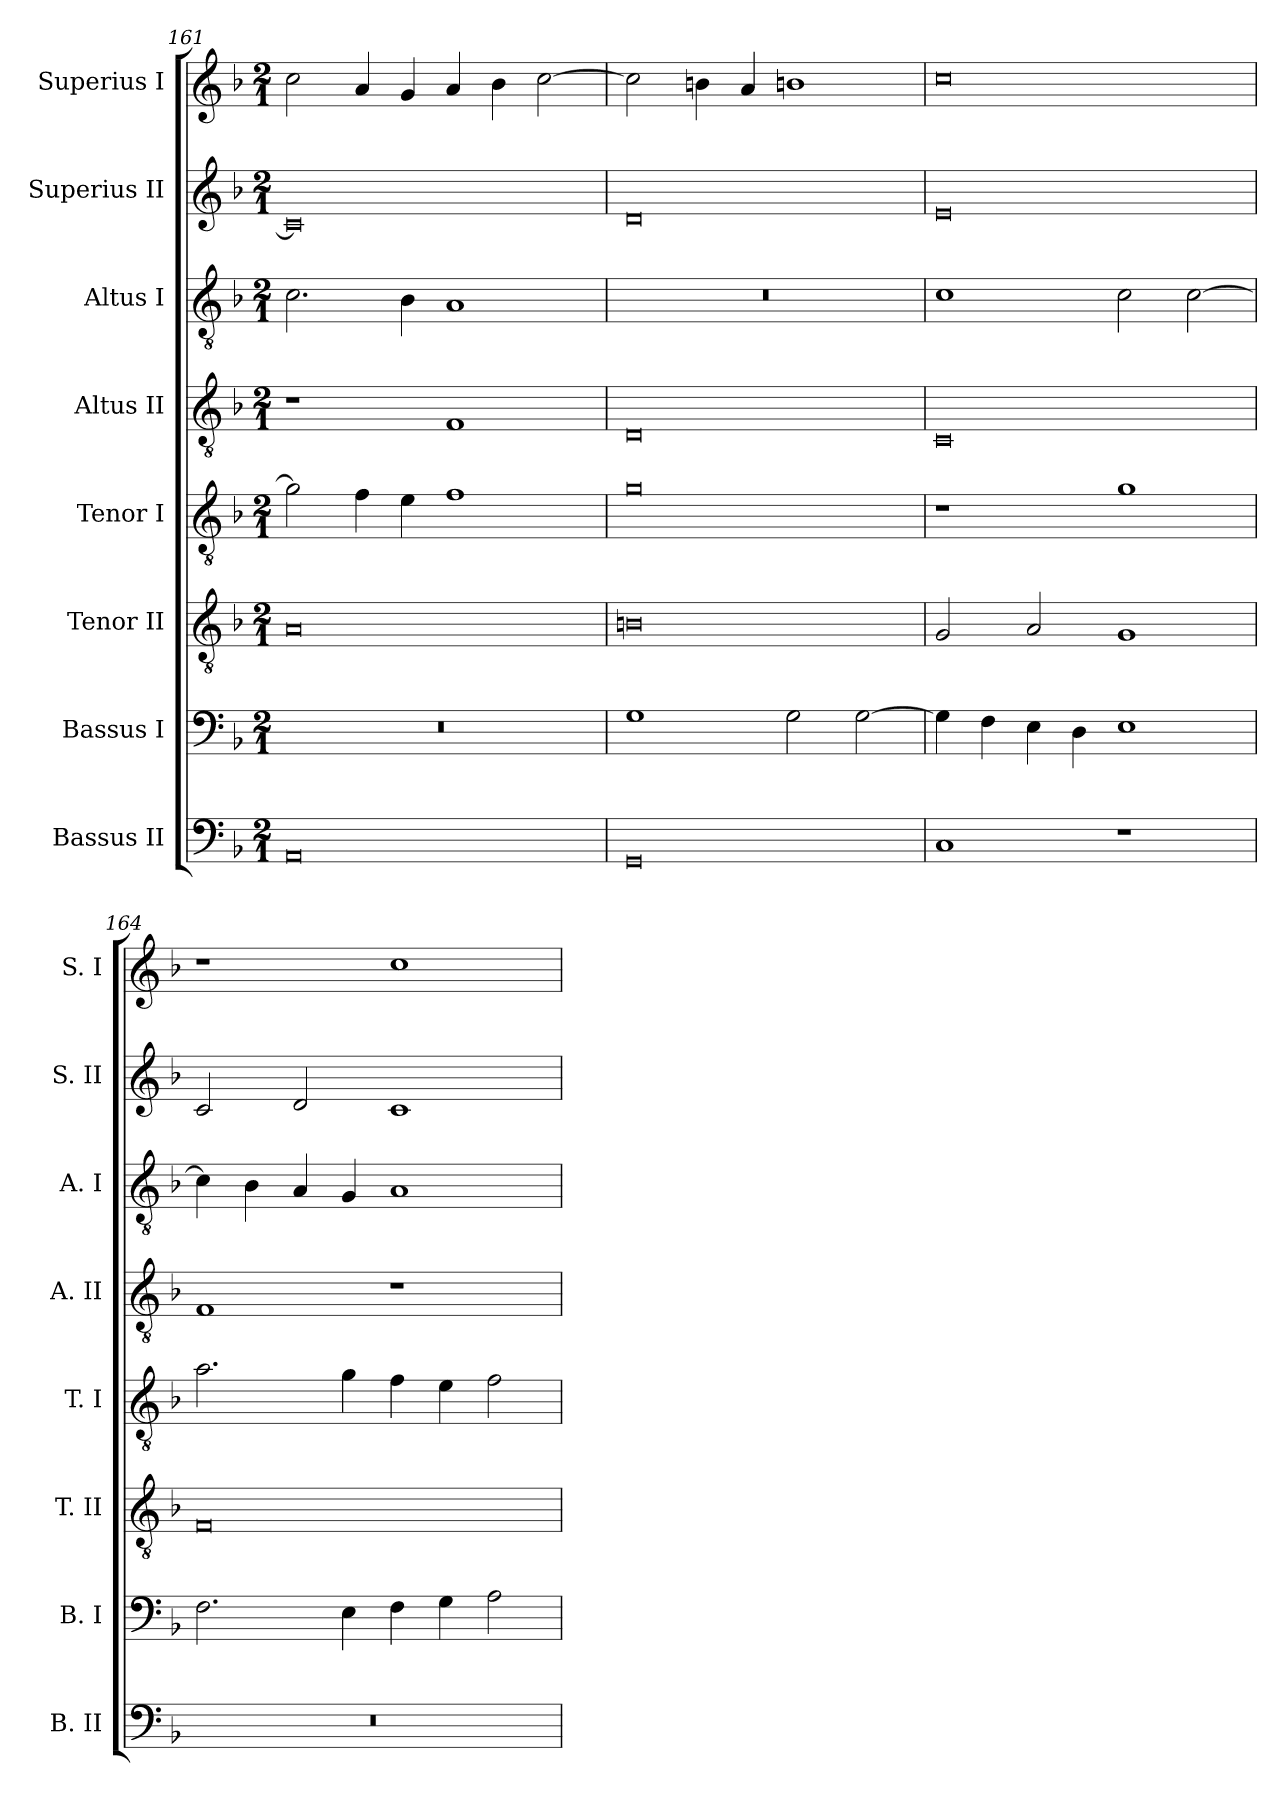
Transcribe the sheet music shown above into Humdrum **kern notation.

**kern	**kern	**kern	**kern	**kern	**kern	**kern	**kern
*part8	*part7	*part6	*part5	*part4	*part3	*part2	*part1
*staff8	*staff7	*staff6	*staff5	*staff4	*staff3	*staff2	*staff1
*I"Bassus II	*I"Bassus I	*I"Tenor II	*I"Tenor I	*I"Altus II	*I"Altus I	*I"Superius II	*I"Superius I
*I'B. II	*I'B. I	*I'T. II	*I'T. I	*I'A. II	*I'A. I	*I'S. II	*I'S. I
*clefF4	*clefF4	*clefGv2	*clefGv2	*clefGv2	*clefGv2	*clefG2	*clefG2
*k[b-]	*k[b-]	*k[b-]	*k[b-]	*k[b-]	*k[b-]	*k[b-]	*k[b-]
*F:	*F:	*F:	*F:	*F:	*F:	*F:	*F:
*M2/1	*M2/1	*M2/1	*M2/1	*M2/1	*M2/1	*M2/1	*M2/1
=161	=161	=161	=161	=161	=161	=161	=161
0AA	0r	0A	2g]	1r	2.c	0c]	2cc
.	.	.	4f	.	.	.	4a
.	.	.	4e	.	4B-	.	4g
.	.	.	1f	1F	1A	.	4a
.	.	.	.	.	.	.	4b-
.	.	.	.	.	.	.	[2cc
=162	=162	=162	=162	=162	=162	=162	=162
0GG	1G	0Bn	0g	0D	0r	0d	2cc]
.	.	.	.	.	.	.	4bn
.	.	.	.	.	.	.	4a
.	2G	.	.	.	.	.	1bn
.	[2G	.	.	.	.	.	.
=163	=163	=163	=163	=163	=163	=163	=163
1C	4G]	2G	1r	0C	1c	0e	0cc
.	4F	.	.	.	.	.	.
.	4E	2A	.	.	.	.	.
.	4D	.	.	.	.	.	.
1r	1E	1G	1g	.	2c	.	.
.	.	.	.	.	[2c	.	.
=164	=164	=164	=164	=164	=164	=164	=164
0r	2.F	0F	2.a	1F	4c]	2c	1r
.	.	.	.	.	4B-	.	.
.	.	.	.	.	4A	2d	.
.	4E	.	4g	.	4G	.	.
.	4F	.	4f	1r	1A	1c	1cc
.	4G	.	4e	.	.	.	.
.	2A	.	2f	.	.	.	.
=	=	=	=	=	=	=	=
*-	*-	*-	*-	*-	*-	*-	*-
